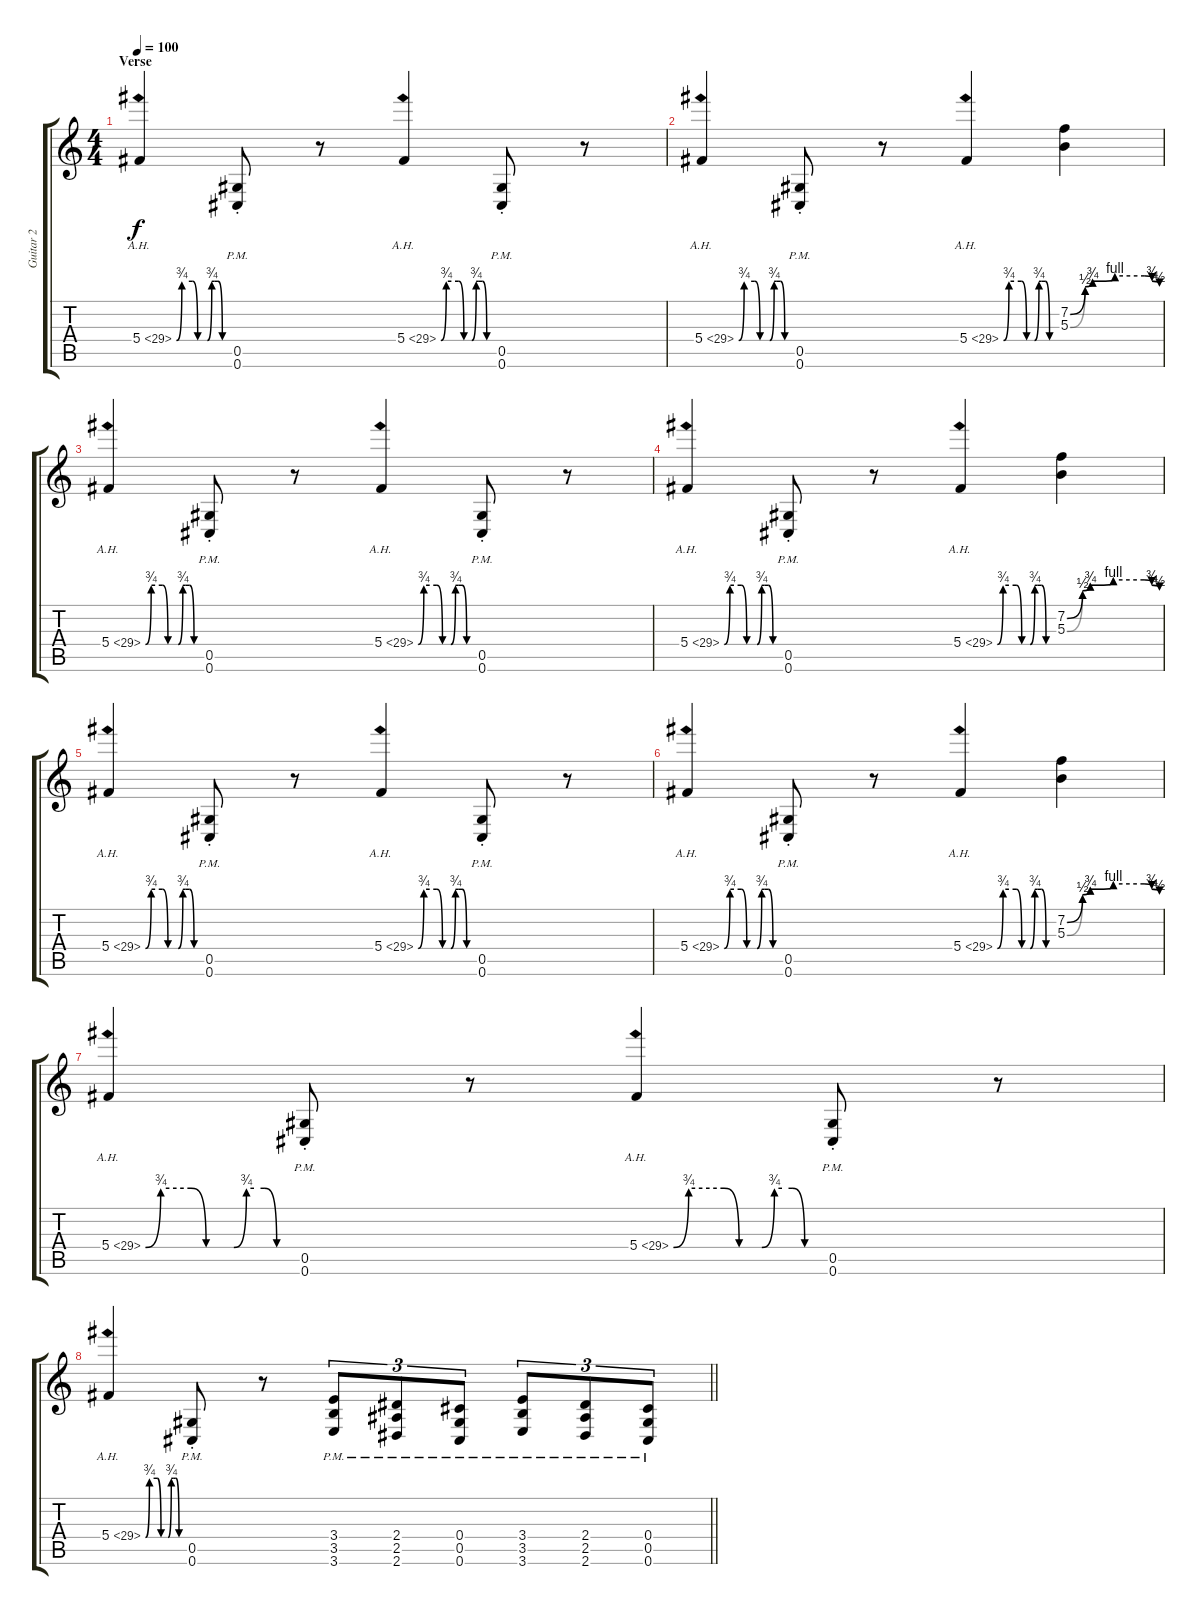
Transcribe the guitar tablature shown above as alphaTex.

\track ("Guitar 2" "Guitar 2") {instrument overdrivenguitar}
\staff {score tabs}
\tuning (Eb4 Bb3 Gb3 Db3 Ab2 Db2) {hide}
\ts (4 4)
\section ("" "Verse")
\tempo 100
\clef g2
\ks c
5.4{be (custom 0 0 6 3 18 3 24 0 26 0 30 0 35 0 40 3 43 3 47 3 52 0 60 0) ah 24}.4{dy f} (0.5{pm st} 0.6{pm st}).8 r.8 5.4{be (custom 0 0 6 3 20 3 26 0 30 0 35 0 40 3 43 3 47 3 52 0 60 0) ah 24}.4 (0.5{pm st} 0.6{pm st}).8 r.8 |
5.4{be (custom 0 0 6 3 18 3 24 0 26 0 30 0 35 0 40 3 43 3 47 3 52 0 60 0) ah 24}.4 (0.5{pm st} 0.6{pm st}).8 r.8 5.4{be (custom 0 0 6 3 20 3 26 0 30 0 35 0 40 3 43 3 47 3 52 0 60 0) ah 24}.4 (7.2{be (custom 0 0 10 2 15 3 30 4 50 4 55 3 60 2)} 5.3{be (custom 0 0 10 2 15 3 30 4 50 4 55 3 60 2)}).4 |
5.4{be (custom 0 0 6 3 18 3 24 0 26 0 30 0 35 0 40 3 43 3 47 3 52 0 60 0) ah 24}.4 (0.5{pm st} 0.6{pm st}).8 r.8 5.4{be (custom 0 0 6 3 20 3 26 0 30 0 35 0 40 3 43 3 47 3 52 0 60 0) ah 24}.4 (0.5{pm st} 0.6{pm st}).8 r.8 |
5.4{be (custom 0 0 6 3 18 3 24 0 26 0 30 0 35 0 40 3 43 3 47 3 52 0 60 0) ah 24}.4 (0.5{pm st} 0.6{pm st}).8 r.8 5.4{be (custom 0 0 6 3 20 3 26 0 30 0 35 0 40 3 43 3 47 3 52 0 60 0) ah 24}.4 (7.2{be (custom 0 0 10 2 15 3 30 4 50 4 55 3 60 2)} 5.3{be (custom 0 0 10 2 15 3 30 4 50 4 55 3 60 2)}).4 |
5.4{be (custom 0 0 6 3 18 3 24 0 26 0 30 0 35 0 40 3 43 3 47 3 52 0 60 0) ah 24}.4 (0.5{pm st} 0.6{pm st}).8 r.8 5.4{be (custom 0 0 6 3 20 3 26 0 30 0 35 0 40 3 43 3 47 3 52 0 60 0) ah 24}.4 (0.5{pm st} 0.6{pm st}).8 r.8 |
5.4{be (custom 0 0 6 3 18 3 24 0 26 0 30 0 35 0 40 3 43 3 47 3 52 0 60 0) ah 24}.4 (0.5{pm st} 0.6{pm st}).8 r.8 5.4{be (custom 0 0 6 3 20 3 26 0 30 0 35 0 40 3 43 3 47 3 52 0 60 0) ah 24}.4 (7.2{be (custom 0 0 10 2 15 3 30 4 50 4 55 3 60 2)} 5.3{be (custom 0 0 10 2 15 3 30 4 50 4 55 3 60 2)}).4 |
5.4{be (custom 0 0 6 3 18 3 24 0 26 0 30 0 35 0 40 3 43 3 47 3 52 0 60 0) ah 24}.4 (0.5{pm st} 0.6{pm st}).8 r.8 5.4{be (custom 0 0 6 3 20 3 26 0 30 0 35 0 40 3 43 3 47 3 52 0 60 0) ah 24}.4 (0.5{pm st} 0.6{pm st}).8 r.8 |
\barLineRight lightlight
5.4{be (custom 0 0 6 3 18 3 24 0 26 0 30 0 35 0 40 3 43 3 47 3 52 0 60 0) ah 24}.4 (0.5{pm st} 0.6{pm st}).8 r.8 (3.4{pm} 3.5{pm} 3.6{pm}).8{tu (3 2)} (2.4{pm} 2.5{pm} 2.6{pm}).8{tu (3 2)} (0.4{pm} 0.5{pm} 0.6{pm}).8{tu (3 2)} (3.4{pm} 3.5{pm} 3.6{pm}).8{tu (3 2)} (2.4{pm} 2.5{pm} 2.6{pm}).8{tu (3 2)} (0.4{pm} 0.5{pm} 0.6{pm}).8{tu (3 2)}
